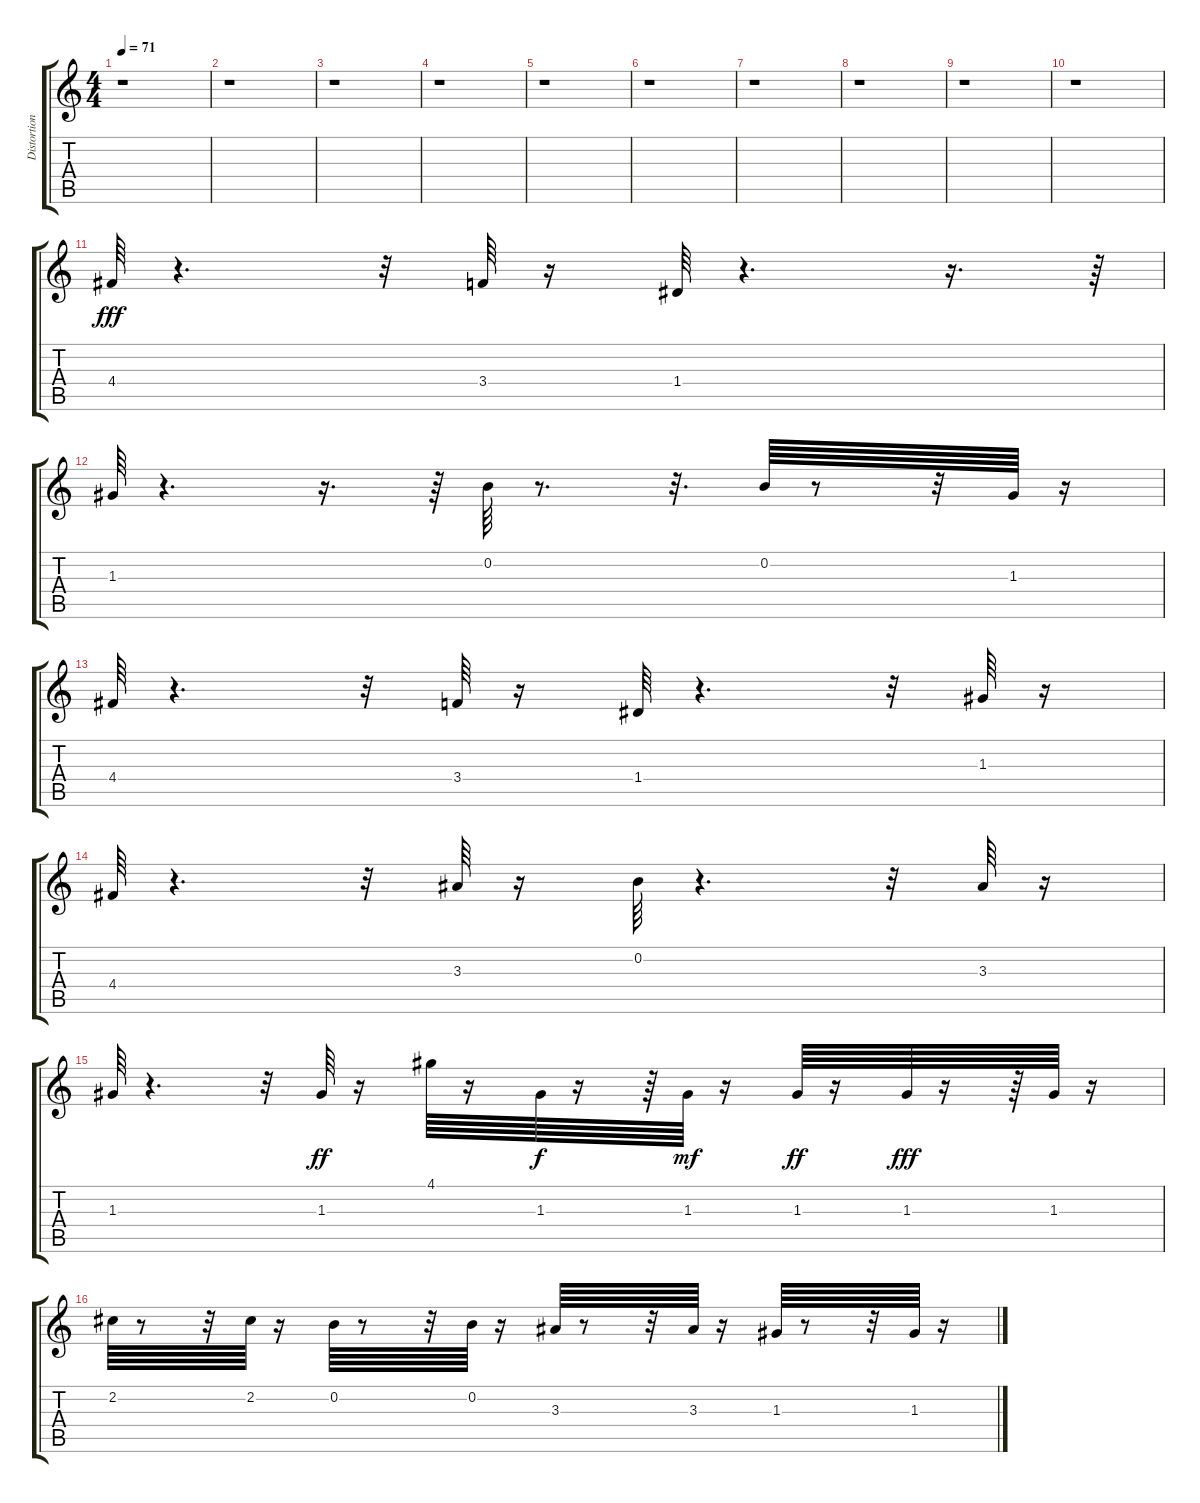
\track ("Distortion Guitar   " "Distortion") {instrument acousticbass}
\staff {score tabs}
\tuning (E4 B3 G3 D3 A2 E2) {hide}
\ts (4 4)
\tempo 71
\clef g2
\ks c
r.1{dy fff instrument acousticbass} |
r.1 |
r.1 |
r.1 |
r.1 |
r.1 |
r.1 |
r.1 |
r.1 |
r.1 |
4.4.64 r.4{d} r.32 3.4.64 r.16 1.4.64 r.4{d} r.16{d} r.64 |
1.3.64 r.4{d} r.16{d} r.64 0.2.64 r.8{d} r.32{d} 0.2.64 r.8 r.32 1.3.64 r.16 |
4.4.64 r.4{d} r.32 3.4.64 r.16 1.4.64 r.4{d} r.32 1.3.64 r.16 |
4.4.64 r.4{d} r.32 3.3.64 r.16 0.2.64 r.4{d} r.32 3.3.64 r.16 |
1.3.64 r.4{d} r.32 1.3.64{dy ff} r.16 4.1.64 r.16 1.3.64{dy f} r.16 r.64 1.3.64{dy mf} r.16 1.3.64{dy ff} r.16 1.3.64{dy fff} r.16 r.64 1.3.64 r.16 |
2.2.64 r.8 r.32 2.2.64 r.16 0.2.64 r.8 r.32 0.2.64 r.16 3.3.64 r.8 r.32 3.3.64 r.16 1.3.64 r.8 r.32 1.3.64 r.16
